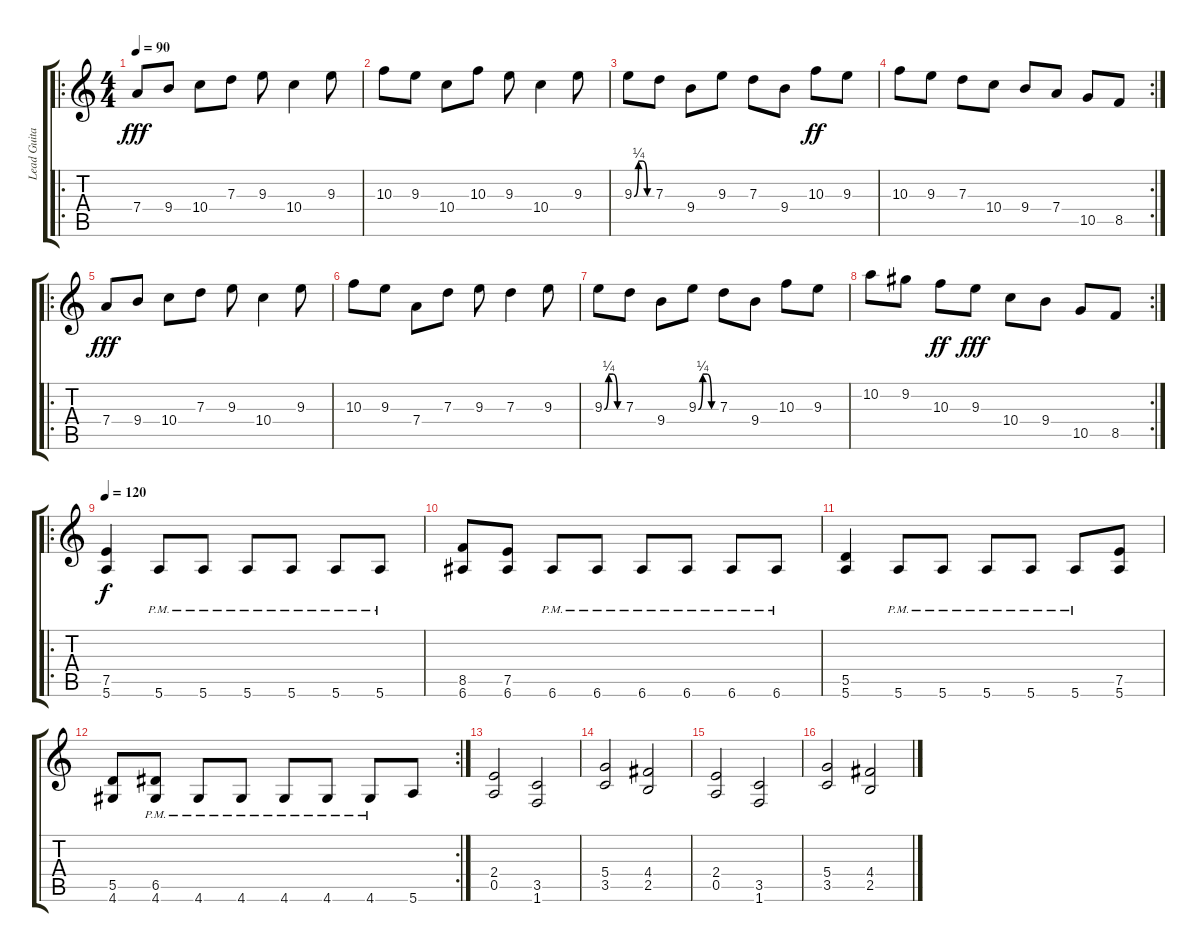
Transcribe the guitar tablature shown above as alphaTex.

\track ("Lead Guitar" "Lead Guita") {instrument distortionguitar}
\staff {score tabs}
\tuning (E4 B3 G3 D3 A2 E2) {hide}
\ro
\ts (4 4)
\tempo 90
\clef g2
\ks c
7.4.8{dy fff} 9.4.8 10.4.8 7.3.8 9.3.8 10.4.4 9.3.8 |
10.3.8 9.3.8 10.4.8 10.3.8 9.3.8 10.4.4 9.3.8 |
9.3{be (custom 0 0 15 1 30 1 45 0 60 0)}.8 7.3.8 9.4.8 9.3.8 7.3.8 9.4.8 10.3.8{dy ff} 9.3.8 |
\rc 2
10.3.8 9.3.8 7.3.8 10.4.8 9.4.8 7.4.8 10.5.8 8.5.8 |
\ro
7.4.8{dy fff} 9.4.8 10.4.8 7.3.8 9.3.8 10.4.4 9.3.8 |
10.3.8 9.3.8 7.4.8 7.3.8 9.3.8 7.3.4 9.3.8 |
9.3{be (custom 0 0 15 1 30 1 45 0 60 0)}.8 7.3.8 9.4.8 9.3{be (custom 0 0 15 1 30 1 45 0 60 0)}.8 7.3.8 9.4.8 10.3.8 9.3.8 |
\rc 2
10.2.8 9.2.8 10.3.8{dy ff} 9.3.8{dy fff} 10.4.8 9.4.8 10.5.8 8.5.8 |
\ro
\tempo 120
(7.5 5.6).4{dy f} 5.6{pm}.8 5.6{pm}.8 5.6{pm}.8 5.6{pm}.8 5.6{pm}.8 5.6{pm}.8 |
(8.5 6.6).8 (7.5 6.6).8 6.6{pm}.8 6.6{pm}.8 6.6{pm}.8 6.6{pm}.8 6.6{pm}.8 6.6{pm}.8 |
(5.5 5.6).4 5.6{pm}.8 5.6{pm}.8 5.6{pm}.8 5.6{pm}.8 5.6{pm}.8 (7.5 5.6).8 |
\rc 2
(5.5 4.6).8 (6.5 4.6{pm}).8 4.6{pm}.8 4.6{pm}.8 4.6{pm}.8 4.6{pm}.8 4.6{pm}.8 5.6.8 |
(2.4 0.5).2 (3.5 1.6).2 |
(5.4 3.5).2 (4.4 2.5).2 |
(2.4 0.5).2 (3.5 1.6).2 |
(5.4 3.5).2 (4.4 2.5).2
